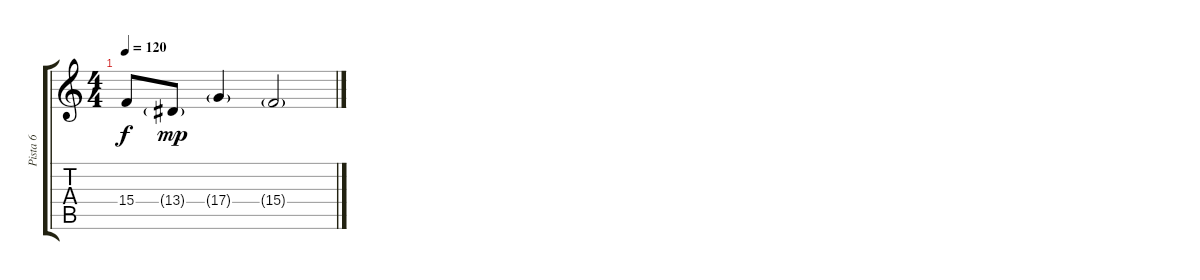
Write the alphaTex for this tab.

\track ("Pista 6" "Pista 6") {instrument churchorgan}
\staff {score tabs}
\tuning (E4 B3 G3 D3 A2 E2) {hide}
\ts (4 4)
\tempo 120
\clef g2
\ks c
15.4{t}.8{dy f} 13.4{g}.8{dy mp} 17.4{g}.4 15.4{g}.2
